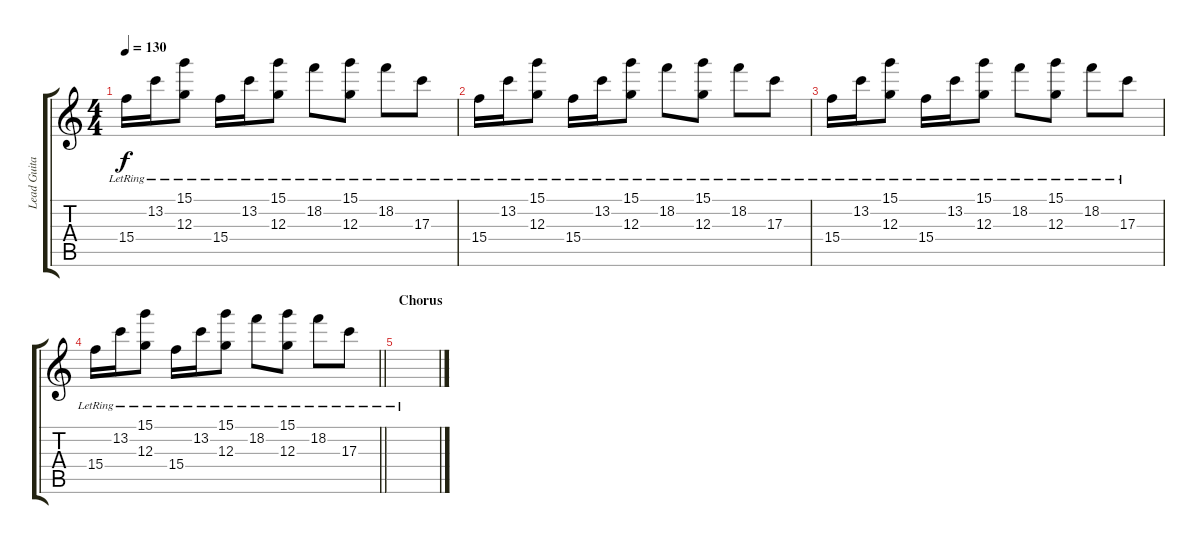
\track ("Lead Guitar III" "Lead Guita") {instrument acousticguitarnylon}
\staff {score tabs}
\tuning (E4 B3 G3 D3 A2 E2) {hide}
\ts (4 4)
\tempo 130
\clef g2
\ks c
15.4{lr}.16{dy f} 13.2{lr}.16 (15.1{lr} 12.3{lr}).8 15.4{lr}.16 13.2{lr}.16 (15.1{lr} 12.3{lr}).8 18.2{lr}.8 (15.1{lr} 12.3{lr}).8 18.2{lr}.8 17.3{lr}.8 |
15.4{lr}.16 13.2{lr}.16 (15.1{lr} 12.3{lr}).8 15.4{lr}.16 13.2{lr}.16 (15.1{lr} 12.3{lr}).8 18.2{lr}.8 (15.1{lr} 12.3{lr}).8 18.2{lr}.8 17.3{lr}.8 |
15.4{lr}.16 13.2{lr}.16 (15.1{lr} 12.3{lr}).8 15.4{lr}.16 13.2{lr}.16 (15.1{lr} 12.3{lr}).8 18.2{lr}.8 (15.1{lr} 12.3{lr}).8 18.2{lr}.8 17.3{lr}.8 |
\barLineRight lightlight
15.4{lr}.16 13.2{lr}.16 (15.1{lr} 12.3{lr}).8 15.4{lr}.16 13.2{lr}.16 (15.1{lr} 12.3{lr}).8 18.2{lr}.8 (15.1{lr} 12.3{lr}).8 18.2{lr}.8 17.3{lr}.8 |
\section ("" "Chorus")
